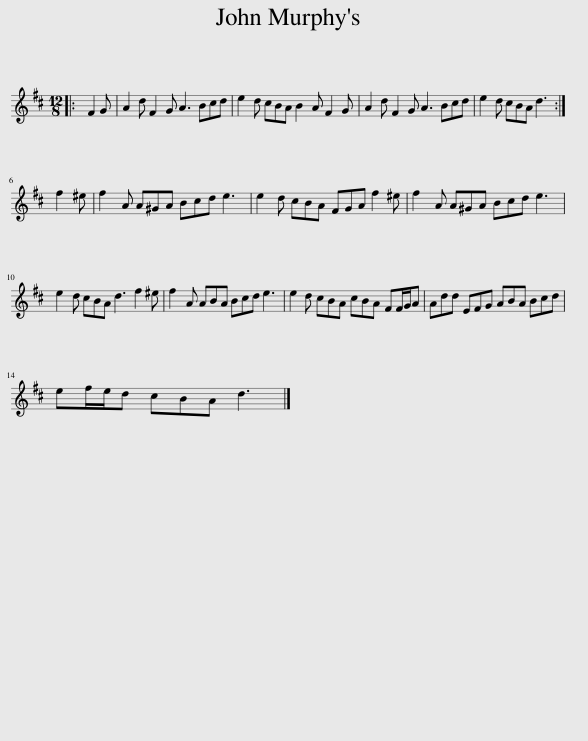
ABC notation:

X:1
L:1/8
M:12/8
I:linebreak $
K:D
V:1 treble
V:1
|: F2 G | A2 d F2 G A3 Bcd | e2 d cBA B2 A F2 G | A2 d F2 G A3 Bcd | e2 d cBA d3 :|$ %5
 f2 ^e | f2 A A^GA Bcd e3 | e2 d cBA FGA f2 ^e | f2 A A^GA Bcd e3 |$ e2 d cBA d3 f2 ^e | %10
 f2 A ABA Bcd e3 | e2 d cBA cBA FF/G/A | Add EFG ABA Bcd |$ ef/e/d cBA d3 |] %14
